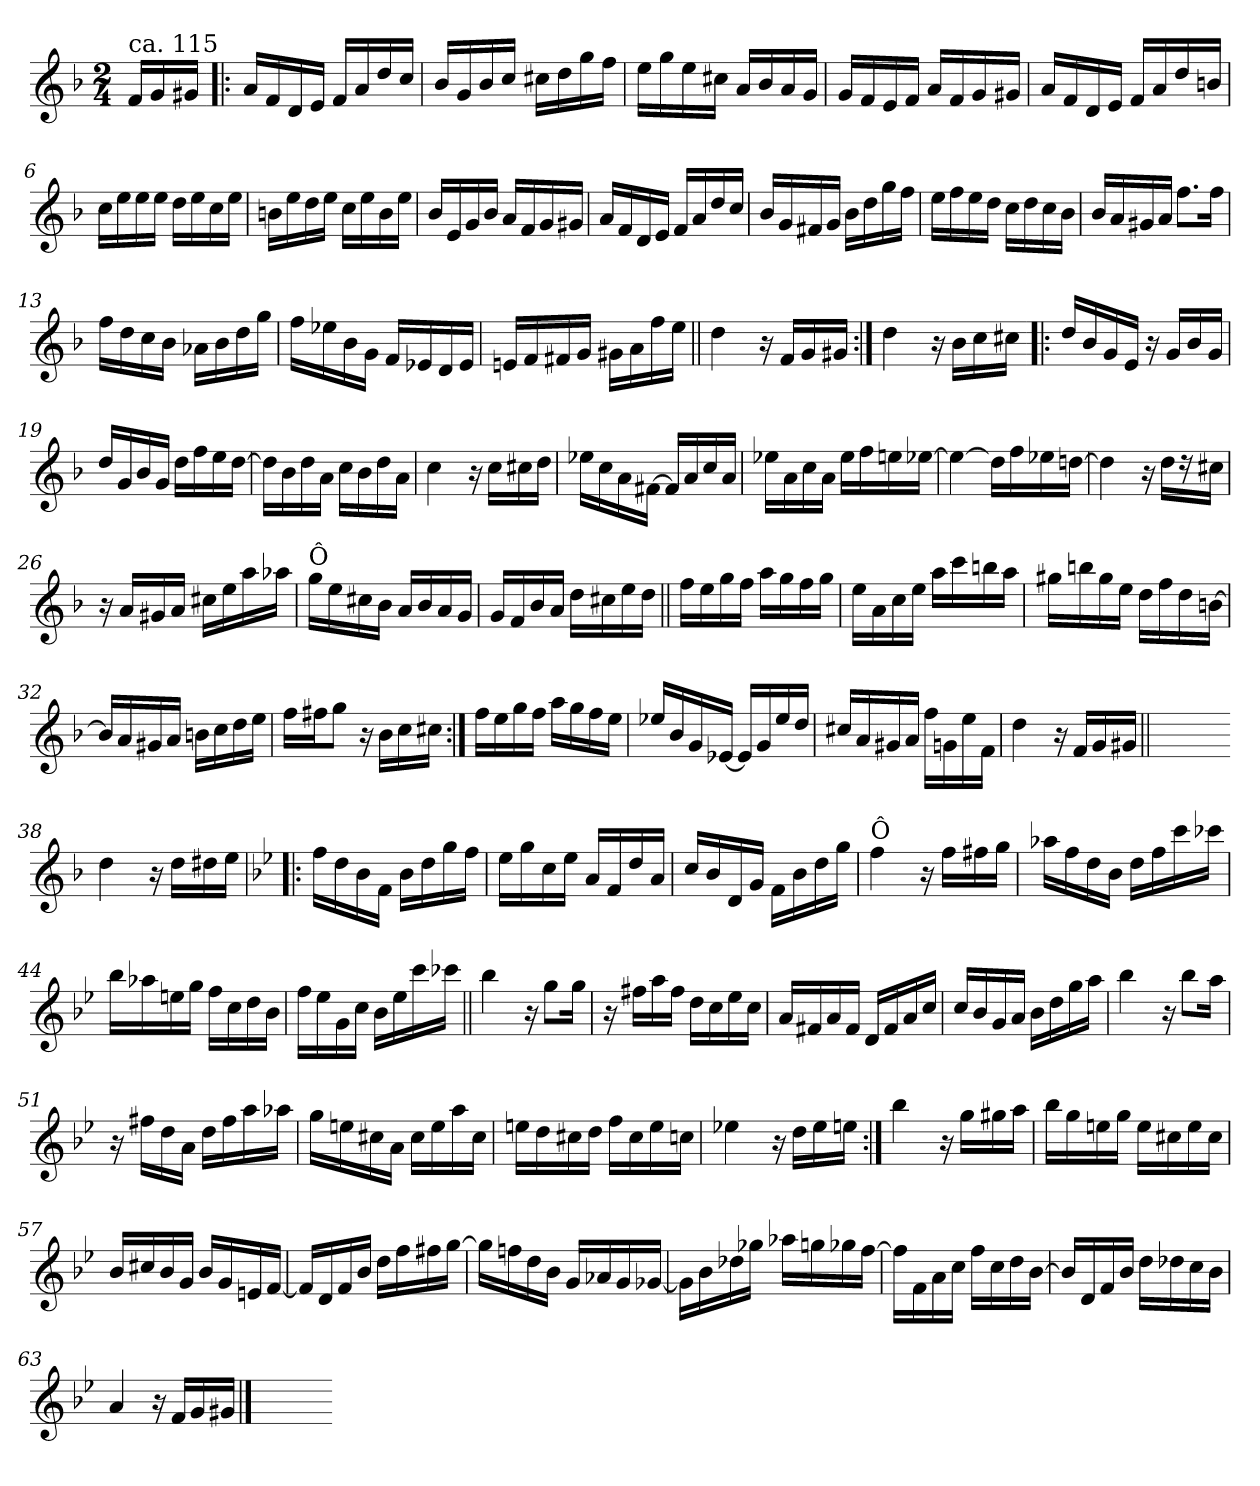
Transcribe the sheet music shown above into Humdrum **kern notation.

**kern
*part1
*staff1
*clefG2
*k[b-]
*d:
*M2/4
=
!LO:TX:a:t=ca. 115
16f/LL
16g/
16g#X/JJ
=1!|:
16a/LL
16f/
16d/
16e/JJ
16f/LL
16a/
16dd/
16cc/JJ
=2
16b-/LL
16g/
16b-/
16cc/JJ
16cc#X\LL
16dd\
16gg\
16ff\JJ
=3
16ee\LL
16gg\
16ee\
16cc#X\JJ
16a/LL
16b-/
16a/
16g/JJ
=4
16g/LL
16f/
16e/
16f/JJ
16a/LL
16f/
16g/
16g#X/JJ
!!LO:LB:g=z
=5
16a/LL
16f/
16d/
16e/JJ
16f/LL
16a/
16dd/
16bn/JJ
=6
16cc\LL
16ee\
16ee\
16ee\JJ
16dd\LL
16ee\
16cc\
16ee\JJ
=7
16bn\LL
16ee\
16dd\
16ee\JJ
16cc\LL
16ee\
16b\
16ee\JJ
=8
16b-/LL
16e/
16g/
16b-/JJ
16a/LL
16f/
16g/
16g#X/JJ
!!LO:LB:g=z
=9
16a/LL
16f/
16d/
16e/JJ
16f/LL
16a/
16dd/
16cc/JJ
=10
16b-/LL
16g/
16f#X/
16g/JJ
16b-\LL
16dd\
16gg\
16ff\JJ
=11
16ee\LL
16ff\
16ee\
16dd\JJ
16cc\LL
16dd\
16cc\
16b-\JJ
=12
16b-/LL
16a/
16g#X/
16a/JJ
8.ff\L
16ff\Jk
!!LO:LB:g=z
=13
16ff\LL
16dd\
16cc\
16b-\JJ
16a-X\LL
16b-\
16dd\
16gg\JJ
=14
16ff\LL
16ee-X\
16b-\
16g\JJ
16f/LL
16e-X/
16d/
16e-/JJ
=15
16en/LL
16f/
16f#X/
16g/JJ
16g#X\LL
16a\
16ff\
16ee\JJ
=16||
4dd\
16r
16f/LL
16g/
16g#X/JJ
!!LO:LB:g=z
=17:|!
4dd\
16r
16b-\LL
16cc\
16cc#X\JJ
=18!|:
16dd/LL
16b-/
16g/
16e/JJ
16r
16g/LL
16b-/
16g/JJ
=19
16dd/LL
16g/
16b-/
16g/JJ
16dd\LL
16ff\
16ee\
[16dd\JJ
=20
16dd\LL]
16b-\
16dd\
16a\JJ
16cc\LL
16b-\
16dd\
16a\JJ
!!LO:LB:g=z
=21
4cc\
16r
16cc\LL
16cc#X\
16dd\JJ
=22
16ee-X\LL
16cc\
16a\
[16f#X\JJ
16f#/LL]
16a/
16cc/
16a/JJ
=23
16ee-X\LL
16a\
16cc\
16a\JJ
16ee-\LL
16ff\
16een\
[16ee-X\JJ
=24
4ee-\_
16dd#\LL]
16ff\
16ee-X\
[16ddn\JJ
!!LO:LB:g=z
=25
4dd\]
16r
16dd\KL
16r
16cc#X\Jk
=26
16r
16a/LL
16g#X/
16a/JJ
16cc#X\LL
16ee\
16aa\
16aa-X\JJ
=27
!LO:TX:a:t=Ô
16gg\LL
16ee\
16cc#X\
16b-\JJ
16a/LL
16b-/
16a/
16g/JJ
=28
16g/LL
16f/
16b-/
16a/JJ
16dd\LL
16cc#X\
16ee\
16dd\JJ
!!LO:LB:g=z
=29||
16ff\LL
16ee\
16gg\
16ff\JJ
16aa\LL
16gg\
16ff\
16gg\JJ
=30
16ee\LL
16a\
16cc\
16ee\JJ
16aa\LL
16ccc\
16bbn\
16aa\JJ
=31
16gg#X\LL
16bbn\
16gg#\
16ee\JJ
16dd\LL
16ff\
16dd\
[16bn\JJ
=32
16b/LL]
16a/
16g#X/
16a/JJ
16bn\LL
16cc\
16dd\
16ee\JJ
=33
16ff\LL
16ff#X\J
8gg\J
16r
16b-\LL
16cc\
16cc#X\JJ
!!LO:LB:g=z
=34:|!
16ff\LL
16ee\
16gg\
16ff\JJ
16aa\LL
16gg\
16ff\
16ee\JJ
=35
16ee-X/LL
16b-/
16g/
[16e-X/JJ
16e-/LL]
16g/
16ee-/
16dd/JJ
=36
16cc#X/LL
16a/
16g#X/
16a/JJ
16ff\LL
16gn\
16ee\
16f\JJ
=37
4dd\
16r
16f/LL
16g/
16g#X/JJ
=37X1||
*stria0
2ryy
!!LO:PB:g=z
=38-
*stria5
4dd\
16r
16dd\LL
16dd#X\
16ee\JJ
=39!|:
*k[b-e-]
*B-:
16ff\LL
16dd\
16b-\
16f\JJ
16b-\LL
16dd\
16gg\
16ff\JJ
=40
16ee-\LL
16gg\
16cc\
16ee-\JJ
16a/LL
16f/
16dd/
16a/JJ
=41
16cc/LL
16b-/
16d/
16g/JJ
16f\LL
16b-\
16dd\
16gg\JJ
!!LO:LB:g=z
=42
!LO:TX:a:t=Ô
4ff\
16r
16ff\LL
16ff#X\
16gg\JJ
=43
16aa-X\LL
16ff\
16dd\
16b-\JJ
16dd\LL
16ff\
16ccc\
16ccc-X\JJ
=44
16bb-\LL
16aa-X\
16een\
16gg\JJ
16ff\LL
16cc\
16dd\
16b-\JJ
=45
16ff\LL
16ee-\
16g\
16cc\JJ
16b-\LL
16ee-\
16ccc\
16ccc-X\JJ
!!LO:LB:g=z
=46||
4bb-\
16r
8gg\L
16gg\Jk
=47
16r
16ff#X\LL
16aa\
16ff#\JJ
16dd\LL
16cc\
16ee-\
16cc\JJ
=48
16a/LL
16f#X/
16a/
16f#/JJ
16d/LL
16f#/
16a/
16cc/JJ
=49
16cc/LL
16b-/
16g/
16a/JJ
16b-\LL
16dd\
16gg\
16aa\JJ
!!LO:LB:g=z
=50
4bb-\
16r
8bb-\L
16aa\Jk
=51
16r
16ff#X\LL
16dd\
16a\JJ
16dd\LL
16ff#\
16aa\
16aa-X\JJ
=52
16gg\LL
16een\
16cc#X\
16a\JJ
16cc#\LL
16ee\
16aa\
16cc#\JJ
=53
16een\LL
16dd\
16cc#X\
16dd\JJ
16ff\LL
16cc#\
16ee\
16ccn\JJ
=54
4ee-X\
16r
16dd\LL
16ee-\
16een\JJ
!!LO:LB:g=z
=55:|!
4bb-\
16r
16gg\LL
16gg#X\
16aa\JJ
=56
16bb-\LL
16gg\
16een\
16gg\JJ
16ee\LL
16cc#X\
16ee\
16cc#\JJ
=57
16b-/LL
16cc#X/
16b-/
16g/JJ
16b-/LL
16g/
16en/
[16f/JJ
=58
16f/LL]
16d/
16f/
16b-/JJ
16dd\LL
16ff\
16ff#X\
[16gg\JJ
=59
16gg\LL]
16ffn\
16dd\
16b-\JJ
16g/LL
16a-X/
16g/
[16g-X/JJ
!!LO:LB:g=z
=60
16g-\LL]
16b-\
16dd-X\
16gg-X\JJ
16aa-X\LL
16ggn\
16gg-X\
[16ff\JJ
=61
16ff\LL]
16f\
16a\
16cc\JJ
16ff\LL
16cc\
16dd\
[16b-\JJ
=62
16b-/LL]
16d/
16f/
16b-/JJ
16dd\LL
16dd-X\
16cc\
16b-\JJ
=63
4a/
16r
16f/LL
16g/
16g#X/JJ
==64
*stria0
2ryy
=-
*-
